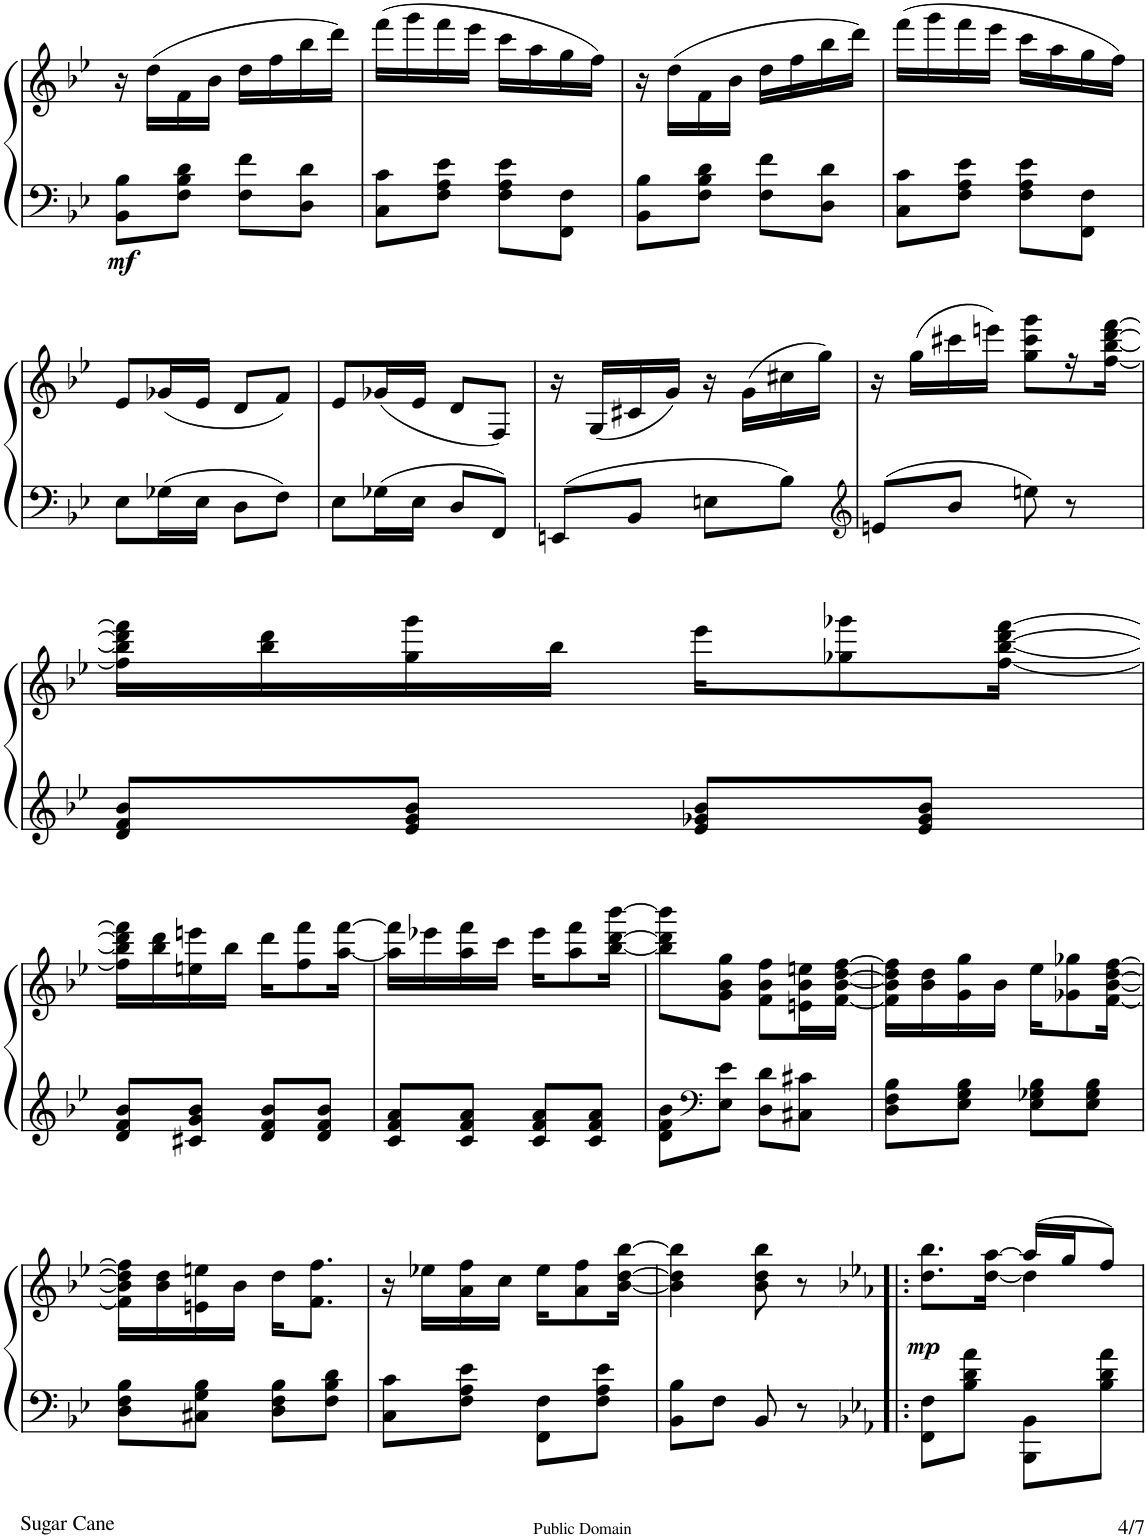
**kern	**kern	**dynam
*part1	*part1	*part1
*staff2	*staff1	*staff1/2
*I"Piano	*	*
*I'Pno	*	*
!!LO:PB:g=z
*clefF4	*clefG2	*
*k[b-e-]	*k[b-e-]	*
*B-:	*B-:	*
*M2/4	*M2/4	*
=37	=37	=37
!	!	!LO:DY:b=2
8BB-\ 8B-\L	16r	mf
.	(16dd\LL	.
8F\ 8B-\ 8d\J	16f\	.
.	16b-\JJ	.
8F\ 8f\L	16dd\LL	.
.	16ff\	.
8D\ 8d\J	16bb-\	.
.	16ddd\JJ)	.
=38	=38	=38
8C\ 8c\L	(16fff\LL	.
.	16ggg\	.
8F\ 8A\ 8e-\J	16fff\	.
.	16eee-\JJ	.
8F\ 8A\ 8e-\L	16ccc\LL	.
.	16aa\	.
8FF\ 8F\J	16gg\	.
.	16ff\JJ)	.
=39	=39	=39
8BB-\ 8B-\L	16r	.
.	(16dd\LL	.
8F\ 8B-\ 8d\J	16f\	.
.	16b-\JJ	.
8F\ 8f\L	16dd\LL	.
.	16ff\	.
8D\ 8d\J	16bb-\	.
.	16ddd\JJ)	.
=40	=40	=40
8C\ 8c\L	(16fff\LL	.
.	16ggg\	.
8F\ 8A\ 8e-\J	16fff\	.
.	16eee-\JJ	.
8F\ 8A\ 8e-\L	16ccc\LL	.
.	16aa\	.
8FF\ 8F\J	16gg\	.
.	16ff\JJ)	.
!!LO:LB:g=z
=41	=41	=41
8E-\L	8e-/L	.
16G-X\L	(16g-X/L	.
16E-\JJ	16e-/JJ	.
8D\L	8d/L	.
8F\J	8f/J)	.
=42	=42	=42
8E-\L	8e-/L	.
16G-X\L	(16g-X/L	.
16E-\JJ	16e-/JJ	.
8D/L	8d/L	.
8FF/J	8F/J)	.
=43	=43	=43
8EEn/L	16r	.
.	(16G/LL	.
8BB-/J	16c#X/	.
.	16g/JJ)	.
8En\L	16r	.
.	(16g\LL	.
8B-\J	16cc#X\	.
.	16gg\JJ)	.
=44	=44	=44
*clefG2	*	*
8en/L	16r	.
.	(16gg\LL	.
8b-/J	16ccc#X\	.
.	16eeen\JJ)	.
8een\	8gg\ 8ccc#\ 8ggg\L	.
8r	16r	.
.	[16ff\ [16bb-\ [16ddd\ [16fff\JJ	.
!!LO:LB:g=z
=45	=45	=45
8d/ 8f/ 8b-/L	16ff\] 16bb-\] 16ddd\] 16fff\]LL	.
.	16bb-\ 16ddd\	.
8e-/ 8g/ 8b-/J	16gg\ 16ggg\	.
.	16bb-\JJ	.
8e-/ 8g-X/ 8b-/L	16eee-\KL	.
.	8gg-X\ 8ggg-X\	.
8e-/ 8g-/ 8b-/J	.	.
.	[16ff\ [16bb-\ [16ddd\ [16fff\Jk	.
!!LO:LB:g=z
=46	=46	=46
8d/ 8f/ 8b-/L	16ff\] 16bb-\] 16ddd\] 16fff\]LL	.
.	16bb-\ 16ddd\	.
8c#X/ 8g/ 8b-/J	16een\ 16eeen\	.
.	16bb-\JJ	.
8d/ 8f/ 8b-/L	16ddd\KL	.
.	8ff\ 8fff\	.
8d/ 8f/ 8b-/J	.	.
.	[16aa\ [16fff\Jk	.
=47	=47	=47
8c/ 8f/ 8a/L	16aa\] 16fff\]LL	.
.	16eee-X\	.
8c/ 8f/ 8a/J	16aa\ 16fff\	.
.	16ccc\JJ	.
8c/ 8f/ 8a/L	16eee-\KL	.
.	8aa\ 8fff\	.
8c/ 8f/ 8a/J	.	.
.	[16bb-\ [16ddd\ [16bbb-\Jk	.
=48	=48	=48
8d\ 8f\ 8b-\L	8bb-\] 8ddd\] 8bbb-\]L	.
*clefF4	*	*
8E-\ 8e-\J	8g\ 8b-\ 8gg\J	.
8D\ 8d\L	8f\ 8b-\ 8ff\L	.
8C#X\ 8c#X\J	16en\ 16b-\ 16een\L	.
.	[16f\ [16b-\ [16dd\ [16ff\JJ	.
=49	=49	=49
8D\ 8F\ 8B-\L	16f\] 16b-\] 16dd\] 16ff\]LL	.
.	16b-\ 16dd\	.
8E-\ 8G\ 8B-\J	16g\ 16gg\	.
.	16b-\JJ	.
8E-\ 8G-X\ 8B-\L	16ee-\KL	.
.	8g-X\ 8gg-X\	.
8E-\ 8G-\ 8B-\J	.	.
.	[16f\ [16b-\ [16dd\ [16ff\Jk	.
!!LO:LB:g=z
=50	=50	=50
8D\ 8F\ 8B-\L	16f\] 16b-\] 16dd\] 16ff\]LL	.
.	16b-\ 16dd\	.
8C#X\ 8G\ 8B-\J	16en\ 16een\	.
.	16b-\JJ	.
8D\ 8F\ 8B-\L	16dd\KL	.
.	8.f\ 8.ff\J	.
8F\ 8B-\ 8d\J	.	.
=51	=51	=51
8C\ 8c\L	16r	.
.	16ee-X\LL	.
8F\ 8A\ 8e-\J	16a\ 16ff\	.
.	16cc\JJ	.
8FF\ 8F\L	16ee-\KL	.
.	8a\ 8ff\	.
8F\ 8A\ 8e-\J	.	.
.	[16b-\ [16dd\ [16bb-\Jk	.
=52	=52	=52
8BB-\ 8B-\L	4b-\] 4dd\] 4bb-\]	.
8F\J	.	.
8BB-/	8b-\ 8dd\ 8bb-\	.
8r	8r	.
=53!|:	=53!|:	=53!|:
*k[b-e-a-]	*k[b-e-a-]	*
*E-:	*E-:	*
*	*^	*
!	!	!	!LO:DY:b
8FF\ 8F\L	8.dd\ 8.bb-\L	8.ryy	mp
8B-\ 8d\ 8a-\J	.	.	.
.	[16dd\ [16aa-\Jk	16ryy	.
8BBB-\ 8BB-\L	(16aa-/LL]	4dd\]	.
.	16gg/J	.	.
8B-\ 8d\ 8a-\J	8ff/J)	.	.
*	*v	*v	*
=	=	=
*-	*-	*-
